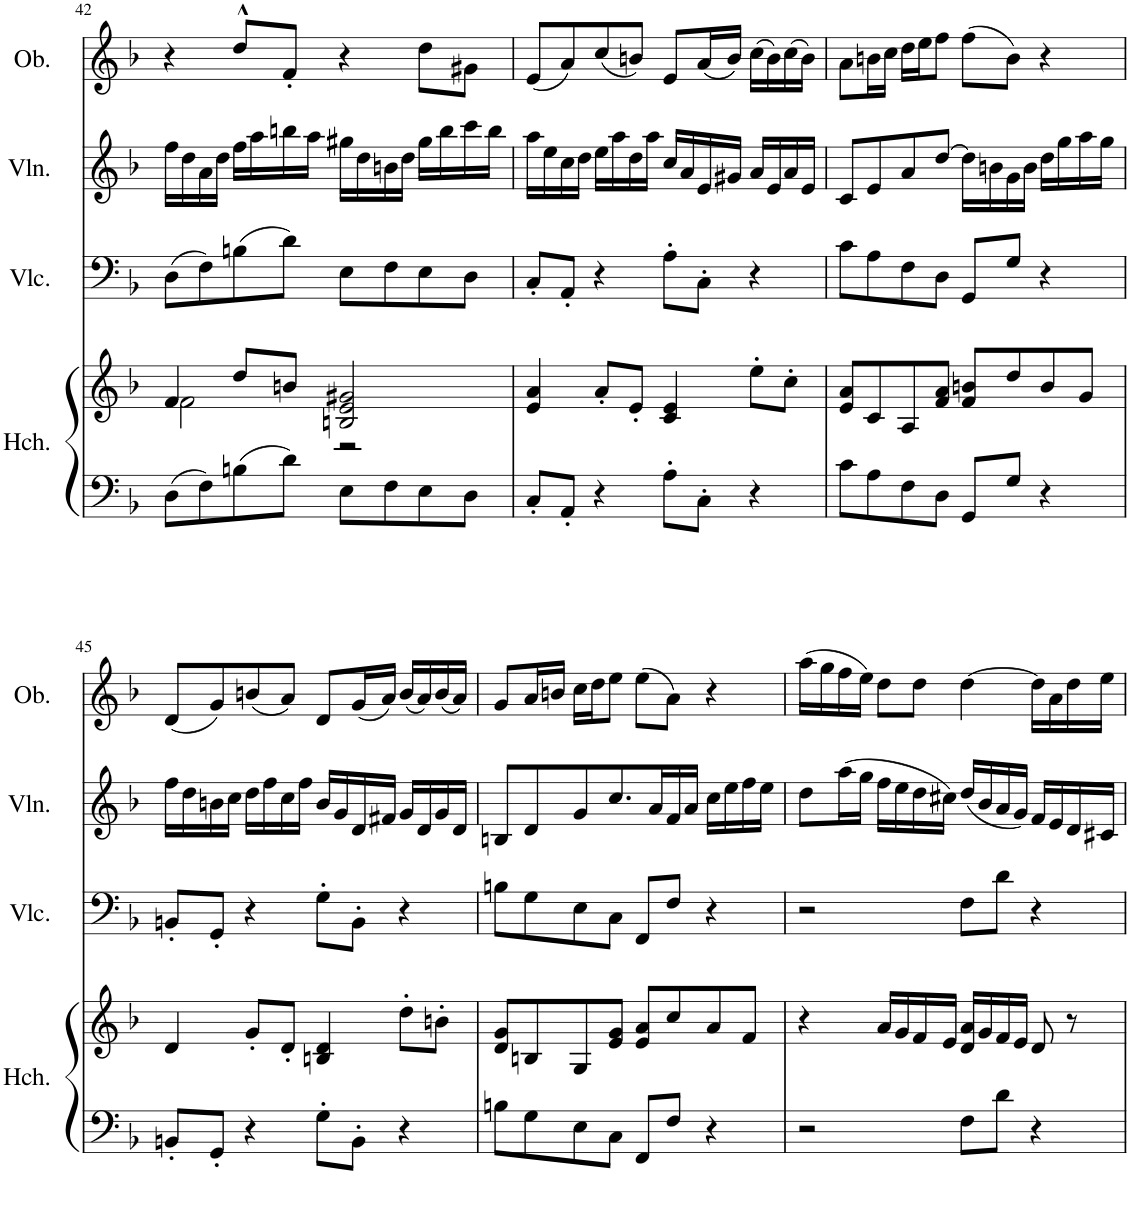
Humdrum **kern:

**kern	**kern	**kern	**kern	**kern
*part4	*part4	*part3	*part2	*part1
*staff5	*staff4	*staff3	*staff2	*staff1
*I"Harpsichord	*	*I"Violoncello	*I"Violin	*I"Oboe
*I'Hch.	*	*I'Vlc.	*I'Vln.	*I'Ob.
!!LO:PB:g=z
*clefF4	*clefG2	*clefF4	*clefG2	*clefG2
*k[b-]	*k[b-]	*k[b-]	*k[b-]	*k[b-]
*M4/4	*M4/4	*M4/4	*M4/4	*M4/4
*met(c)	*met(c)	*met(c)	*met(c)	*met(c)
=42	=42	=42	=42	=42
*	*^	*	*	*
8D\L	4f/	2f\	(8D\L	16ff\LL	4r
.	.	.	.	16dd\	.
8F\	.	.	8F\)	16a\	.
.	.	.	.	16dd\JJ	.
8Bn\	8dd/L	.	(8Bn\	16ff\LL	8dd^^/L
.	.	.	.	16aa\	.
8d\J	8bn/J	.	8d\J)	16bbn\	8f'/J
.	.	.	.	16aa\JJ	.
8E\L	2Bn/ 2e/ 2g#X/	2r	8E\L	16gg#X\LL	4r
.	.	.	.	16dd\	.
8F\	.	.	8F\	16bn\	.
.	.	.	.	16dd\JJ	.
8E\	.	.	8E\	16gg#\LL	8dd\L
.	.	.	.	16bb\	.
8D\J	.	.	8D\J	16ccc\	8g#X\J
.	.	.	.	16bb\JJ	.
*	*v	*v	*	*	*
=43	=43	=43	=43	=43
8C'/L	4e/ 4a/	8C'/L	16aa\LL	(8e/L
.	.	.	16ee\	.
8AA'/J	.	8AA'/J	16cc\	8a/)
.	.	.	16dd\JJ	.
4r	8a'/L	4r	16ee\LL	(8cc/
.	.	.	16aa\	.
.	8e'/J	.	16dd\	8bn/J)
.	.	.	16aa\JJ	.
8A'\L	4c/ 4e/	8A'\L	16cc/LL	8e/L
.	.	.	16a/	.
8C'\J	.	8C'\J	16e/	(16a/L
.	.	.	16g#X/JJ	16b/JJ)
4r	8ee'\L	4r	16a/LL	(16cc\LL
.	.	.	16e/	16b\)
.	8cc'\J	.	16a/	(16cc\
.	.	.	16e/JJ	16b\JJ)
=44	=44	=44	=44	=44
8c\L	8e/ 8a/L	8c\L	8c/L	8a\L
8A\	8c/	8A\	8e/	16bn\L
.	.	.	.	16cc\JJ
8F\	8A/	8F\	8a/	16dd\LL
.	.	.	.	16ee\J
8D\J	8f/ 8a/J	8D\J	[8dd/J	8ff\J
8GG/L	8f/ 8bn/L	8GG/L	16dd\LL]	(8ff\L
.	.	.	16bn\	.
8G/J	8dd/	8G/J	16g\	8b\J)
.	.	.	16b\JJ	.
4r	8b/	4r	16dd\LL	4r
.	.	.	16gg\	.
.	8g/J	.	16aa\	.
.	.	.	16gg\JJ	.
!!LO:LB:g=z
=45	=45	=45	=45	=45
8BBn'/L	4d/	8BBn'/L	16ff\LL	(8d/L
.	.	.	16dd\	.
8GG'/J	.	8GG'/J	16bn\	8g/)
.	.	.	16cc\JJ	.
4r	8g'/L	4r	16dd\LL	(8bn/
.	.	.	16ff\	.
.	8d'/J	.	16cc\	8a/J)
.	.	.	16ff\JJ	.
8G'\L	4Bn/ 4d/	8G'\L	16b/LL	8d/L
.	.	.	16g/	.
8BB'\J	.	8BB'\J	16d/	(16g/L
.	.	.	16f#X/JJ	16a/JJ)
4r	8dd'\L	4r	16g/LL	(16b/LL
.	.	.	16d/	16a/)
.	8bn'\J	.	16g/	(16b/
.	.	.	16d/JJ	16a/JJ)
=46	=46	=46	=46	=46
8Bn\L	8d/ 8g/L	8Bn\L	8Bn/L	8g/L
8G\	8Bn/	8G\	8d/	16a/L
.	.	.	.	16bn/JJ
8E\	8G/	8E\	8g/	16cc\LL
.	.	.	.	16dd\J
8C\J	8e/ 8g/J	8C\J	8.cc/	8ee\J
8FF/L	8e/ 8a/L	8FF/L	.	(8ee\L
.	.	.	16a/L	.
8F/J	8cc/	8F/J	16f/	8a\J)
.	.	.	16a/JJ	.
4r	8a/	4r	16cc\LL	4r
.	.	.	16ee\	.
.	8f/J	.	16ff\	.
.	.	.	16ee\JJ	.
=47	=47	=47	=47	=47
2r	4r	2r	8dd\L	(16aa\LL
.	.	.	.	16gg\
.	.	.	(16aa\L	16ff\
.	.	.	16gg\JJ	16ee\JJ)
.	16a/LL	.	16ff\LL	8dd\L
.	16g/	.	16ee\	.
.	16f/	.	16dd\	8dd\J
.	16e/JJ	.	16cc#X\JJ)	.
8F\L	16d/ 16a/LL	8F\L	(16dd/LL	[4dd\
.	16g/	.	16b-/	.
8d\J	16f/	8d\J	16a/	.
.	16e/JJ	.	16g/JJ)	.
4r	8d/	4r	16f/LL	16dd\LL]
.	.	.	16e/	16a\
.	8r	.	16d/	16dd\
.	.	.	16c#X/JJ	16ee\JJ
=	=	=	=	=
*-	*-	*-	*-	*-
